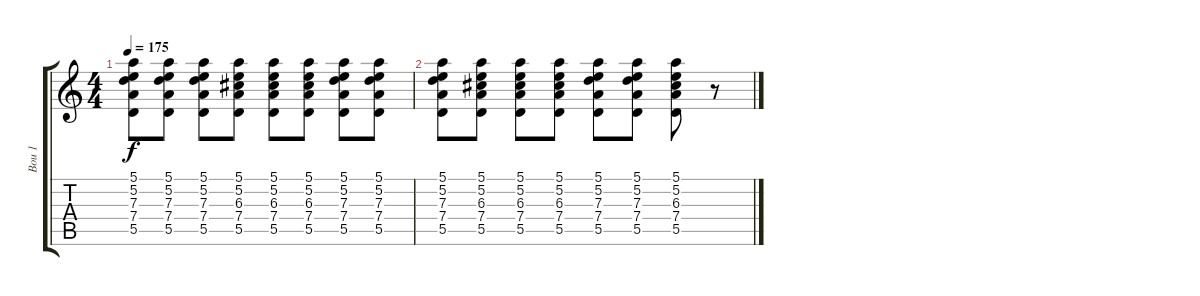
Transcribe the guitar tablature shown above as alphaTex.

\track ("Bou 1" "Bou 1") {instrument distortionguitar}
\staff {score tabs}
\tuning (E4 B3 G3 D3 A2 E2) {hide}
\ts (4 4)
\tempo 175
\clef g2
\ks c
(5.1 5.2 7.3 7.4 5.5).8{dy f balance 12} (5.1 5.2 7.3 7.4 5.5).8 (5.1 5.2 7.3 7.4 5.5).8 (5.1 5.2 6.3 7.4 5.5).8 (5.1 5.2 6.3 7.4 5.5).8 (5.1 5.2 6.3 7.4 5.5).8 (5.1 5.2 7.3 7.4 5.5).8 (5.1 5.2 7.3 7.4 5.5).8 |
(5.1 5.2 7.3 7.4 5.5).8 (5.1 5.2 6.3 7.4 5.5).8 (5.1 5.2 6.3 7.4 5.5).8 (5.1 5.2 6.3 7.4 5.5).8 (5.1 5.2 7.3 7.4 5.5).8 (5.1 5.2 7.3 7.4 5.5).8 (5.1 5.2 6.3 7.4 5.5).8 r.8
